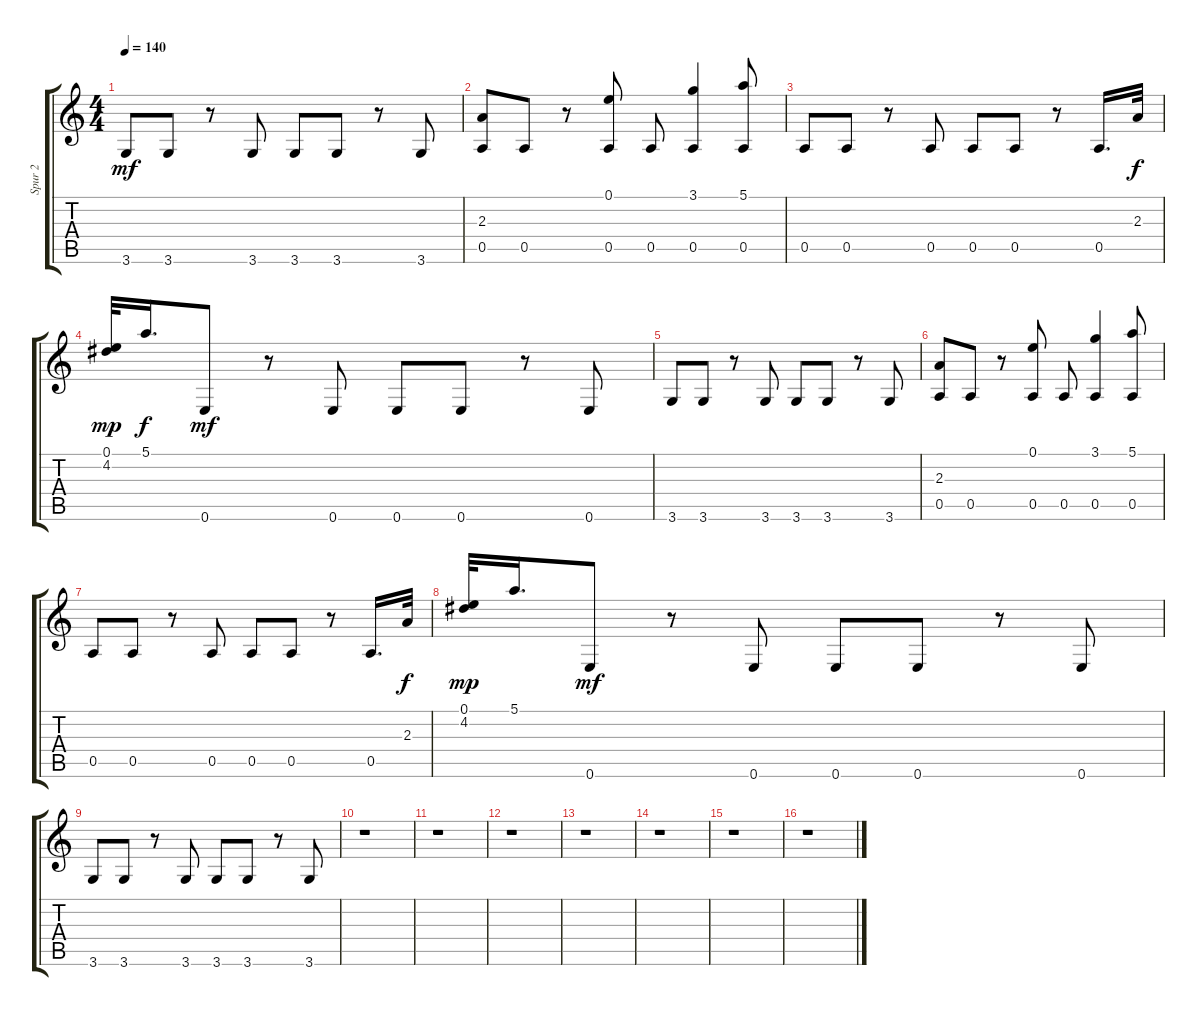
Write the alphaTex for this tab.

\track ("Spur 2" "Spur 2") {instrument electricguitarclean}
\staff {score tabs}
\tuning (E4 B3 G3 D3 A2 E2) {hide}
\ts (4 4)
\tempo 140
\clef g2
\ks c
3.6.8{dy mf} 3.6.8 r.8 3.6.8 3.6.8 3.6.8 r.8 3.6.8 |
(2.3 0.5).8 0.5.8 r.8 (0.1 0.5).8 0.5.8 (3.1 0.5).4 (5.1 0.5).8 |
0.5.8 0.5.8 r.8 0.5.8 0.5.8 0.5.8 r.8 0.5.16{d} 2.3.32{dy f} |
(0.1 4.2).32{dy mp} 5.1.16{d dy f} 0.6.8{dy mf} r.8 0.6.8 0.6.8 0.6.8 r.8 0.6.8 |
3.6.8 3.6.8 r.8 3.6.8 3.6.8 3.6.8 r.8 3.6.8 |
(2.3 0.5).8 0.5.8 r.8 (0.1 0.5).8 0.5.8 (3.1 0.5).4 (5.1 0.5).8 |
0.5.8 0.5.8 r.8 0.5.8 0.5.8 0.5.8 r.8 0.5.16{d} 2.3.32{dy f} |
(0.1 4.2).32{dy mp} 5.1.16{d} 0.6.8{dy mf} r.8 0.6.8 0.6.8 0.6.8 r.8 0.6.8 |
3.6.8 3.6.8 r.8 3.6.8 3.6.8 3.6.8 r.8 3.6.8 |
r.1 |
r.1 |
r.1 |
r.1 |
r.1 |
r.1 |
r.1
